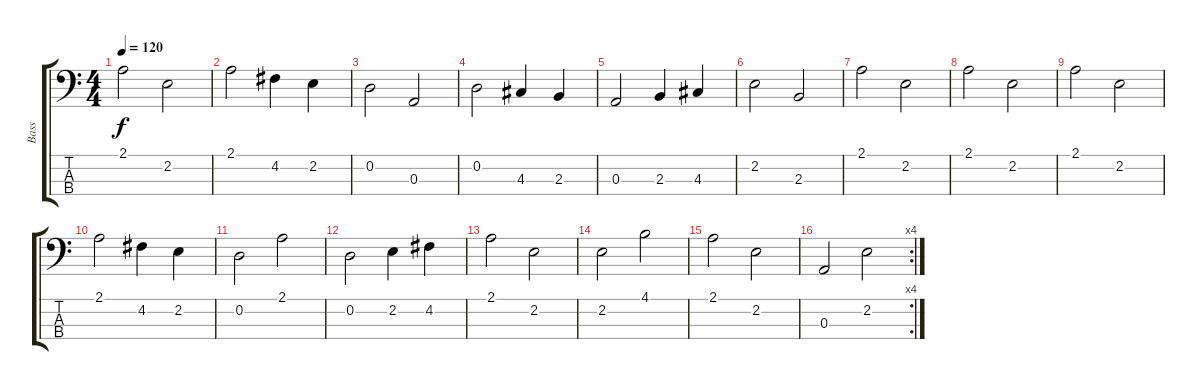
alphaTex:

\track ("Bass" "Bass") {instrument electricbassfinger}
\staff {score tabs}
\tuning (G2 D2 A1 E1) {hide}
\ts (4 4)
\tempo 120
\clef f4
\ks c
2.1.2{dy f} 2.2.2 |
2.1.2 4.2.4 2.2.4 |
0.2.2 0.3.2 |
0.2.2 4.3.4 2.3.4 |
0.3.2 2.3.4 4.3.4 |
2.2.2 2.3.2 |
2.1.2 2.2.2 |
2.1.2 2.2.2 |
2.1.2 2.2.2 |
2.1.2 4.2.4 2.2.4 |
0.2.2 2.1.2 |
0.2.2 2.2.4 4.2.4 |
2.1.2 2.2.2 |
2.2.2 4.1.2 |
2.1.2 2.2.2 |
\rc 4
0.3.2 2.2.2
